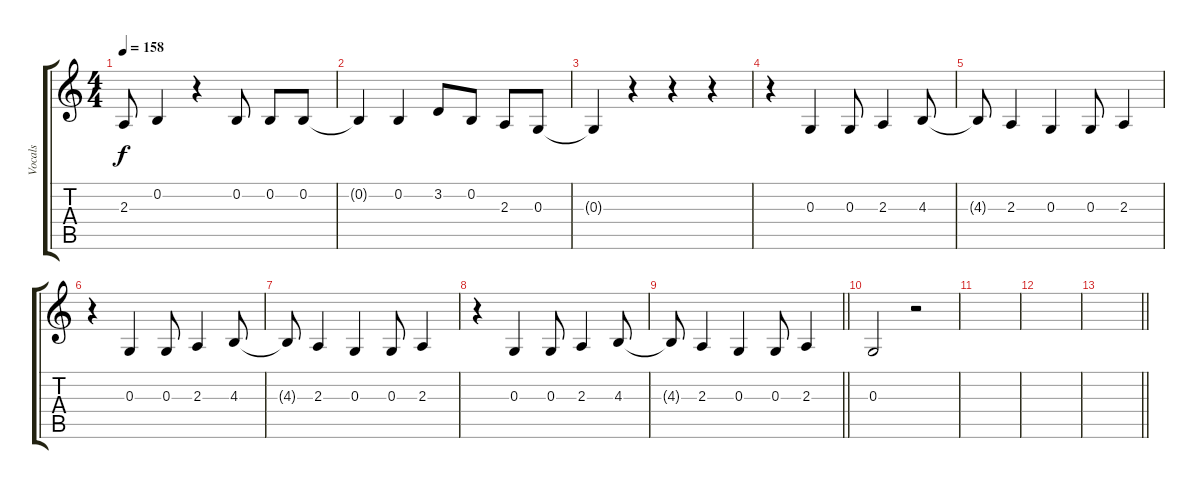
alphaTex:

\track ("Vocals" "Vocals") {instrument clarinet}
\staff {score tabs}
\tuning (E4 B3 G3 D3 A2 E2) {hide}
\ts (4 4)
\tempo 158
\clef g2
\ks c
2.3.8{dy f} 0.2.4 r.4 0.2.8 0.2.8 0.2.8 |
0.2{t}.4 0.2.4 3.2.8 0.2.8 2.3.8 0.3.8 |
0.3{t}.4 r.4 r.4 r.4 |
r.4 0.3.4 0.3.8 2.3.4 4.3.8 |
4.3{t}.8 2.3.4 0.3.4 0.3.8 2.3.4 |
r.4 0.3.4 0.3.8 2.3.4 4.3.8 |
4.3{t}.8 2.3.4 0.3.4 0.3.8 2.3.4 |
r.4 0.3.4 0.3.8 2.3.4 4.3.8 |
\barLineRight lightlight
4.3{t}.8 2.3.4 0.3.4 0.3.8 2.3.4 |
0.3.2 r.2 |
|
|
\barLineRight lightlight
